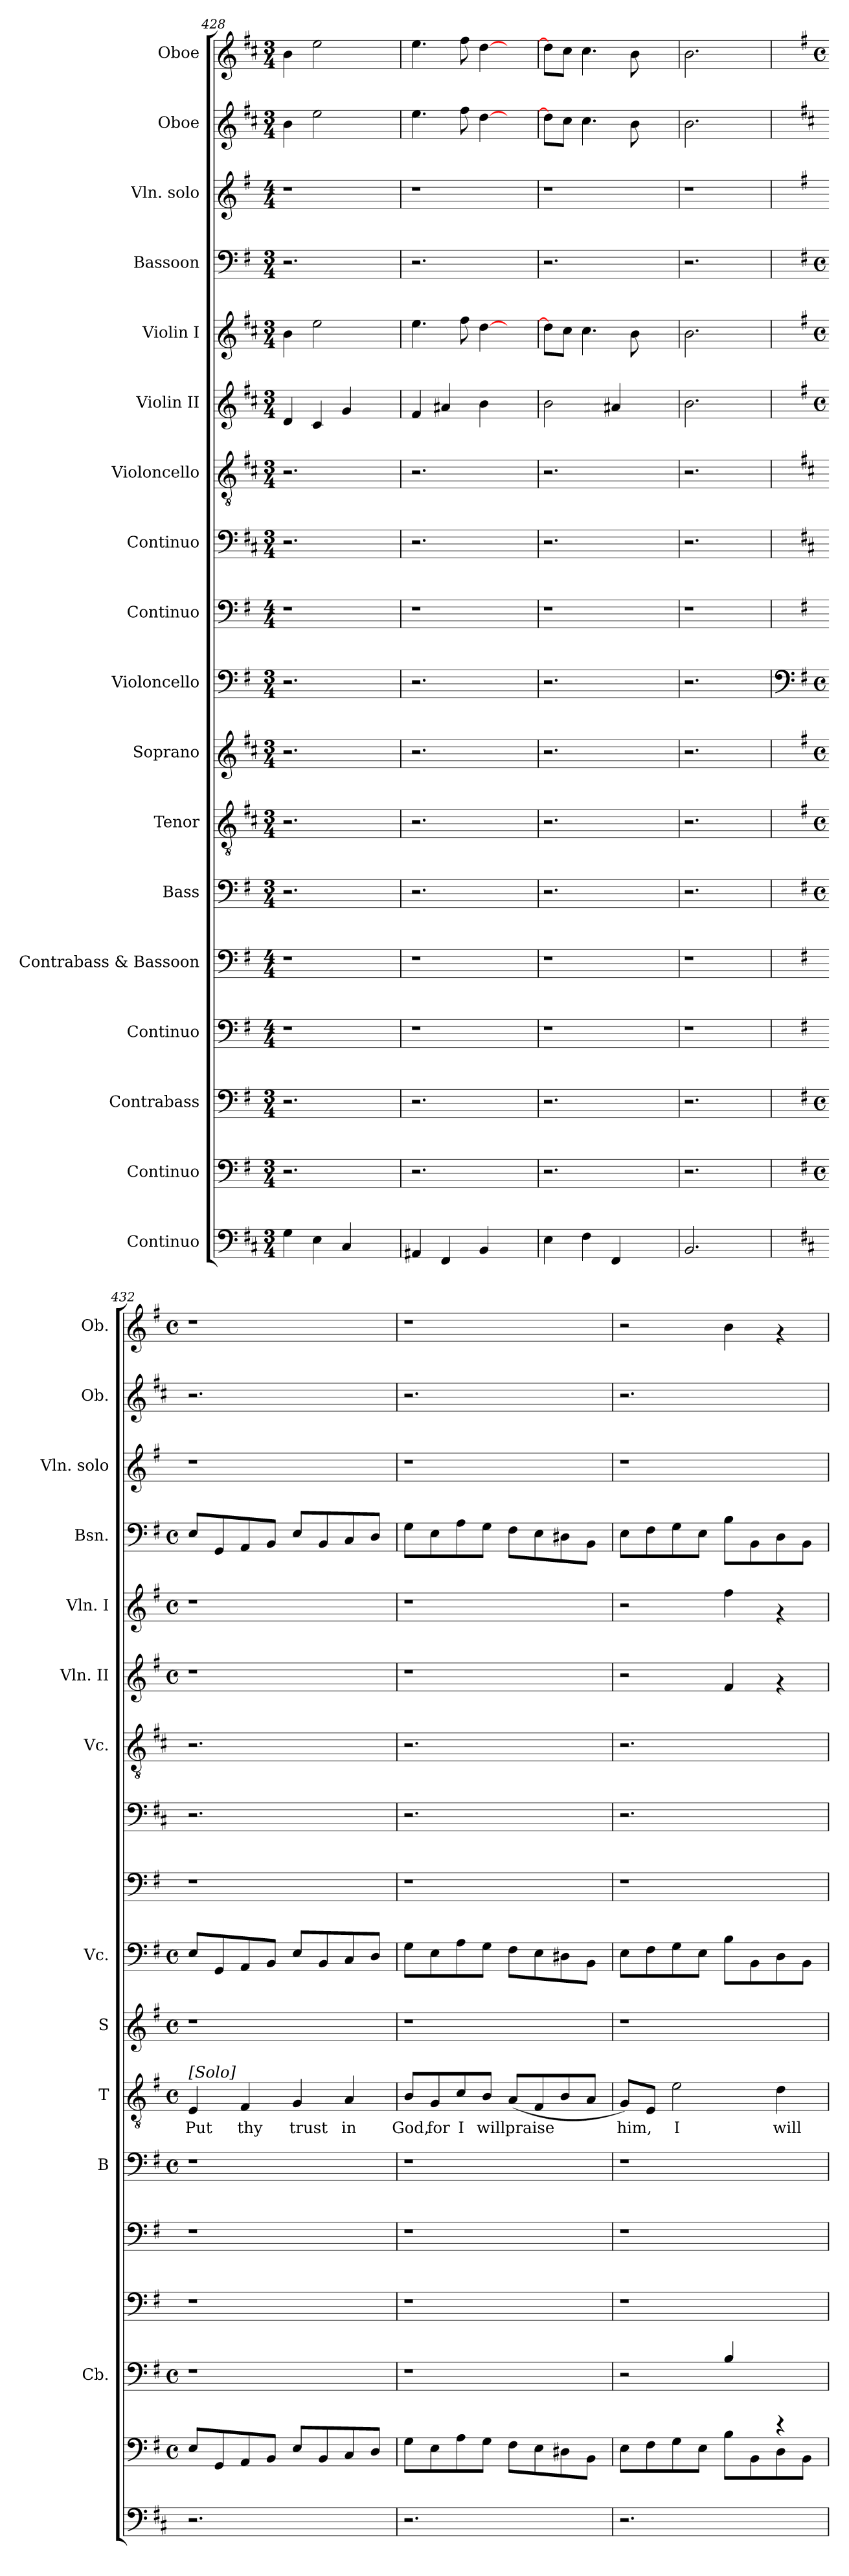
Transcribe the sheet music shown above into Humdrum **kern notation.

**kern	**kern	**kern	**kern	**kern	**kern	**kern	**text	**kern	**kern	**kern	**kern	**kern	**kern	**kern	**kern	**kern	**kern	**kern
*part18	*part17	*part16	*part15	*part14	*part13	*part12	*part12	*part11	*part10	*part9	*part8	*part7	*part6	*part5	*part4	*part3	*part2	*part1
*staff18	*staff17	*staff16	*staff15	*staff14	*staff13	*staff12	*staff12	*staff11	*staff10	*staff9	*staff8	*staff7	*staff6	*staff5	*staff4	*staff3	*staff2	*staff1
*I"Continuo	*I"Continuo	*I"Contrabass	*I"Continuo	*I"Contrabass  & Bassoon	*I"Bass	*I"Tenor	*	*I"Soprano	*I"Violoncello	*I"Continuo	*I"Continuo	*I"Violoncello	*I"Violin II	*I"Violin I	*I"Bassoon	*I"Vln. solo	*I"Oboe	*I"Oboe
*	*	*I'Cb.	*	*	*I'B	*I'T	*	*I'S	*I'Vc.	*	*	*I'Vc.	*I'Vln. II	*I'Vln. I	*I'Bsn.	*I'Vln. solo	*I'Ob.	*I'Ob.
*clefF4	*clefF4	*clefF4	*clefF4	*clefF4	*clefF4	*clefGv2	*	*clefG2	*clefF4	*clefF4	*clefF4	*clefGv2	*clefG2	*clefG2	*clefF4	*clefG2	*clefG2	*clefG2
*	*	*ITrd7c12	*	*ITrd7c12	*	*	*	*	*	*	*	*	*	*	*	*	*	*
*k[f#c#]	*k[f#]	*k[f#]	*k[f#]	*k[f#]	*k[f#]	*k[f#c#]	*	*k[f#c#]	*k[f#]	*k[f#]	*k[f#c#]	*k[f#c#]	*k[f#c#]	*k[f#c#]	*k[f#]	*k[f#]	*k[f#c#]	*k[f#c#]
*D:	*G:	*G:	*G:	*G:	*G:	*D:	*	*D:	*G:	*G:	*D:	*D:	*D:	*D:	*G:	*G:	*D:	*D:
*M3/4	*M3/4	*M3/4	*M4/4	*M4/4	*M3/4	*M3/4	*	*M3/4	*M3/4	*M4/4	*M3/4	*M3/4	*M3/4	*M3/4	*M3/4	*M4/4	*M3/4	*M3/4
=428	=428	=428	=428	=428	=428	=428	=428	=428	=428	=428	=428	=428	=428	=428	=428	=428	=428	=428
4G\	2.r	2.r	1r	1r	2.r	2.r	.	2.r	2.r	1r	2.r	2.r	4d/	4b\	2.r	1r	4b\	4b\
4E\	.	.	.	.	.	.	.	.	.	.	.	.	4c#/	2ee\	.	.	2ee\	2ee\
4C#/	.	.	.	.	.	.	.	.	.	.	.	.	4g/	.	.	.	.	.
4ryy	4ryy	4ryy	.	.	4ryy	4ryy	.	4ryy	4ryy	.	4ryy	4ryy	4ryy	4ryy	4ryy	.	4ryy	4ryy
=429	=429	=429	=429	=429	=429	=429	=429	=429	=429	=429	=429	=429	=429	=429	=429	=429	=429	=429
4AA#X/	2.r	2.r	1r	1r	2.r	2.r	.	2.r	2.r	1r	2.r	2.r	4f#/	4.ee\	2.r	1r	4.ee\	4.ee\
4FF#/	.	.	.	.	.	.	.	.	.	.	.	.	4a#X/	.	.	.	.	.
.	.	.	.	.	.	.	.	.	.	.	.	.	.	8ff#\	.	.	8ff#\	8ff#\
4BB/	.	.	.	.	.	.	.	.	.	.	.	.	4b\	[>4dd\	.	.	[>4dd\	[>4dd\
4ryy	4ryy	4ryy	.	.	4ryy	4ryy	.	4ryy	4ryy	.	4ryy	4ryy	4ryy	4ryy	4ryy	.	4ryy	4ryy
=430	=430	=430	=430	=430	=430	=430	=430	=430	=430	=430	=430	=430	=430	=430	=430	=430	=430	=430
4E\	2.r	2.r	1r	1r	2.r	2.r	.	2.r	2.r	1r	2.r	2.r	2b\	8dd\L]	2.r	1r	8dd\L]	8dd\L]
.	.	.	.	.	.	.	.	.	.	.	.	.	.	8cc#\J	.	.	8cc#\J	8cc#\J
4F#\	.	.	.	.	.	.	.	.	.	.	.	.	.	4.cc#\	.	.	4.cc#\	4.cc#\
4FF#/	.	.	.	.	.	.	.	.	.	.	.	.	4a#X/	.	.	.	.	.
.	.	.	.	.	.	.	.	.	.	.	.	.	.	8b\	.	.	8b\	8b\
4ryy	4ryy	4ryy	.	.	4ryy	4ryy	.	4ryy	4ryy	.	4ryy	4ryy	4ryy	4ryy	4ryy	.	4ryy	4ryy
=431	=431	=431	=431	=431	=431	=431	=431	=431	=431	=431	=431	=431	=431	=431	=431	=431	=431	=431
2.BB/	2.r	2.r	1r	1r	2.r	2.r	.	2.r	2.r	1r	2.r	2.r	2.b\	2.b\	2.r	1r	2.b\	2.b\
4ryy	4ryy	4ryy	.	.	4ryy	4ryy	.	4ryy	4ryy	.	4ryy	4ryy	4ryy	4ryy	4ryy	.	4ryy	4ryy
!!LO:PB:g=z
=432!	=432!	=432!	=432	=432	=432!	=432!	=432!	=432!	=432!	=432	=432	=432	=432!	=432!	=432!	=432	=432!	=432!
*	*	*	*	*	*	*	*	*	*clefF4	*	*	*	*	*	*	*	*	*
*	*	*	*	*	*	*k[f#]	*	*k[f#]	*	*	*	*	*k[f#]	*k[f#]	*	*	*	*k[f#]
*	*	*	*	*	*	*G:	*	*G:	*	*	*	*	*G:	*G:	*	*	*	*G:
*	*M4/4	*M4/4	*	*	*M4/4	*M4/4	*	*M4/4	*M4/4	*	*	*	*M4/4	*M4/4	*M4/4	*	*	*M4/4
*	*met(c)	*met(c)	*	*	*met(c)	*met(c)	*	*met(c)	*met(c)	*	*	*	*met(c)	*met(c)	*met(c)	*	*	*met(c)
!	!	!	!	!	!	!LO:TX:a:t=[Solo]	!	!	!	!	!	!	!	!	!	!	!	!
!	!	!	!	!	!	!	!LO:LY:b:cj	!	!	!	!	!	!	!	!	!	!	!
2.r	8E/L	1r	1r	1r	1r	4E/	Put	1r	8E/L	1r	2.r	2.r	1r	1r	8E/L	1r	2.r	1r
.	8GG/	.	.	.	.	.	.	.	8GG/	.	.	.	.	.	8GG/	.	.	.
!	!	!	!	!	!	!	!LO:LY:b:cj	!	!	!	!	!	!	!	!	!	!	!
.	8AA/	.	.	.	.	4F#/	thy	.	8AA/	.	.	.	.	.	8AA/	.	.	.
.	8BB/J	.	.	.	.	.	.	.	8BB/J	.	.	.	.	.	8BB/J	.	.	.
!	!	!	!	!	!	!	!LO:LY:b:cj	!	!	!	!	!	!	!	!	!	!	!
.	8E/L	.	.	.	.	4G/	trust	.	8E/L	.	.	.	.	.	8E/L	.	.	.
.	8BB/	.	.	.	.	.	.	.	8BB/	.	.	.	.	.	8BB/	.	.	.
!	!	!	!	!	!	!	!LO:LY:b:cj	!	!	!	!	!	!	!	!	!	!	!
4ryy	8C/	.	.	.	.	4A/	in	.	8C/	.	4ryy	4ryy	.	.	8C/	.	4ryy	.
.	8D/J	.	.	.	.	.	.	.	8D/J	.	.	.	.	.	8D/J	.	.	.
=433	=433	=433	=433	=433	=433	=433	=433	=433	=433	=433	=433	=433	=433	=433	=433	=433	=433	=433
!	!	!	!	!	!	!	!LO:LY:b:cj	!	!	!	!	!	!	!	!	!	!	!
2.r	8G\L	1r	1r	1r	1r	8B/L	God,	1r	8G\L	1r	2.r	2.r	1r	1r	8G\L	1r	2.r	1r
!	!	!	!	!	!	!	!LO:LY:b:cj	!	!	!	!	!	!	!	!	!	!	!
.	8E\	.	.	.	.	8G/	for	.	8E\	.	.	.	.	.	8E\	.	.	.
!	!	!	!	!	!	!	!LO:LY:b:cj	!	!	!	!	!	!	!	!	!	!	!
.	8A\	.	.	.	.	8c/	I	.	8A\	.	.	.	.	.	8A\	.	.	.
!	!	!	!	!	!	!	!LO:LY:b:cj	!	!	!	!	!	!	!	!	!	!	!
.	8G\J	.	.	.	.	8B/J	will	.	8G\J	.	.	.	.	.	8G\J	.	.	.
!	!	!	!	!	!	!	!LO:LY:b:cj	!	!	!	!	!	!	!	!	!	!	!
.	8F#\L	.	.	.	.	(<8A/L	praise	.	8F#\L	.	.	.	.	.	8F#\L	.	.	.
!	!	!	!	!	!	!	!LO:LY:b:cj	!	!	!	!	!	!	!	!	!	!	!
.	8E\	.	.	.	.	8F#/	.	.	8E\	.	.	.	.	.	8E\	.	.	.
!	!	!	!	!	!	!	!LO:LY:b:cj	!	!	!	!	!	!	!	!	!	!	!
4ryy	8D#X\	.	.	.	.	8B/	.	.	8D#X\	.	4ryy	4ryy	.	.	8D#X\	.	4ryy	.
!	!	!	!	!	!	!	!LO:LY:b:cj	!	!	!	!	!	!	!	!	!	!	!
.	8BB\J	.	.	.	.	8A/J	.	.	8BB\J	.	.	.	.	.	8BB\J	.	.	.
=434	=434	=434	=434	=434	=434	=434	=434	=434	=434	=434	=434	=434	=434	=434	=434	=434	=434	=434
!	!	!	!	!	!	!	!LO:LY:b:cj	!	!	!	!	!	!	!	!	!	!	!
2.r	8E\L	2r	1r	1r	1r	8G/L)	him,	1r	8E\L	1r	2.r	2.r	2r	2r	8E\L	1r	2.r	2r
!	!	!	!	!	!	!	!LO:LY:b:cj	!	!	!	!	!	!	!	!	!	!	!
.	8F#\	.	.	.	.	8E/J	.	.	8F#\	.	.	.	.	.	8F#\	.	.	.
!	!	!	!	!	!	!	!LO:LY:b:cj	!	!	!	!	!	!	!	!	!	!	!
.	8G\	.	.	.	.	2e\	I	.	8G\	.	.	.	.	.	8G\	.	.	.
.	8E\J	.	.	.	.	.	.	.	8E\J	.	.	.	.	.	8E\J	.	.	.
.	8B\L	4BB/	.	.	.	.	.	.	8B\L	.	.	.	4f#/	4ff#\	8B\L	.	.	4b\
.	8BB\	.	.	.	.	.	.	.	8BB\	.	.	.	.	.	8BB\	.	.	.
!	!	!	!	!	!	!	!LO:LY:b:cj	!	!	!	!	!	!	!	!	!	!	!
4ryy	8D\	4rCCC	.	.	.	4d\	will	.	8D\	.	4ryy	4ryy	4rf	4rf	8D\	.	4ryy	4rf
.	8BB\J	.	.	.	.	.	.	.	8BB\J	.	.	.	.	.	8BB\J	.	.	.
=	=	=	=	=	=	=	=	=	=	=	=	=	=	=	=	=	=	=
*-	*-	*-	*-	*-	*-	*-	*-	*-	*-	*-	*-	*-	*-	*-	*-	*-	*-	*-
